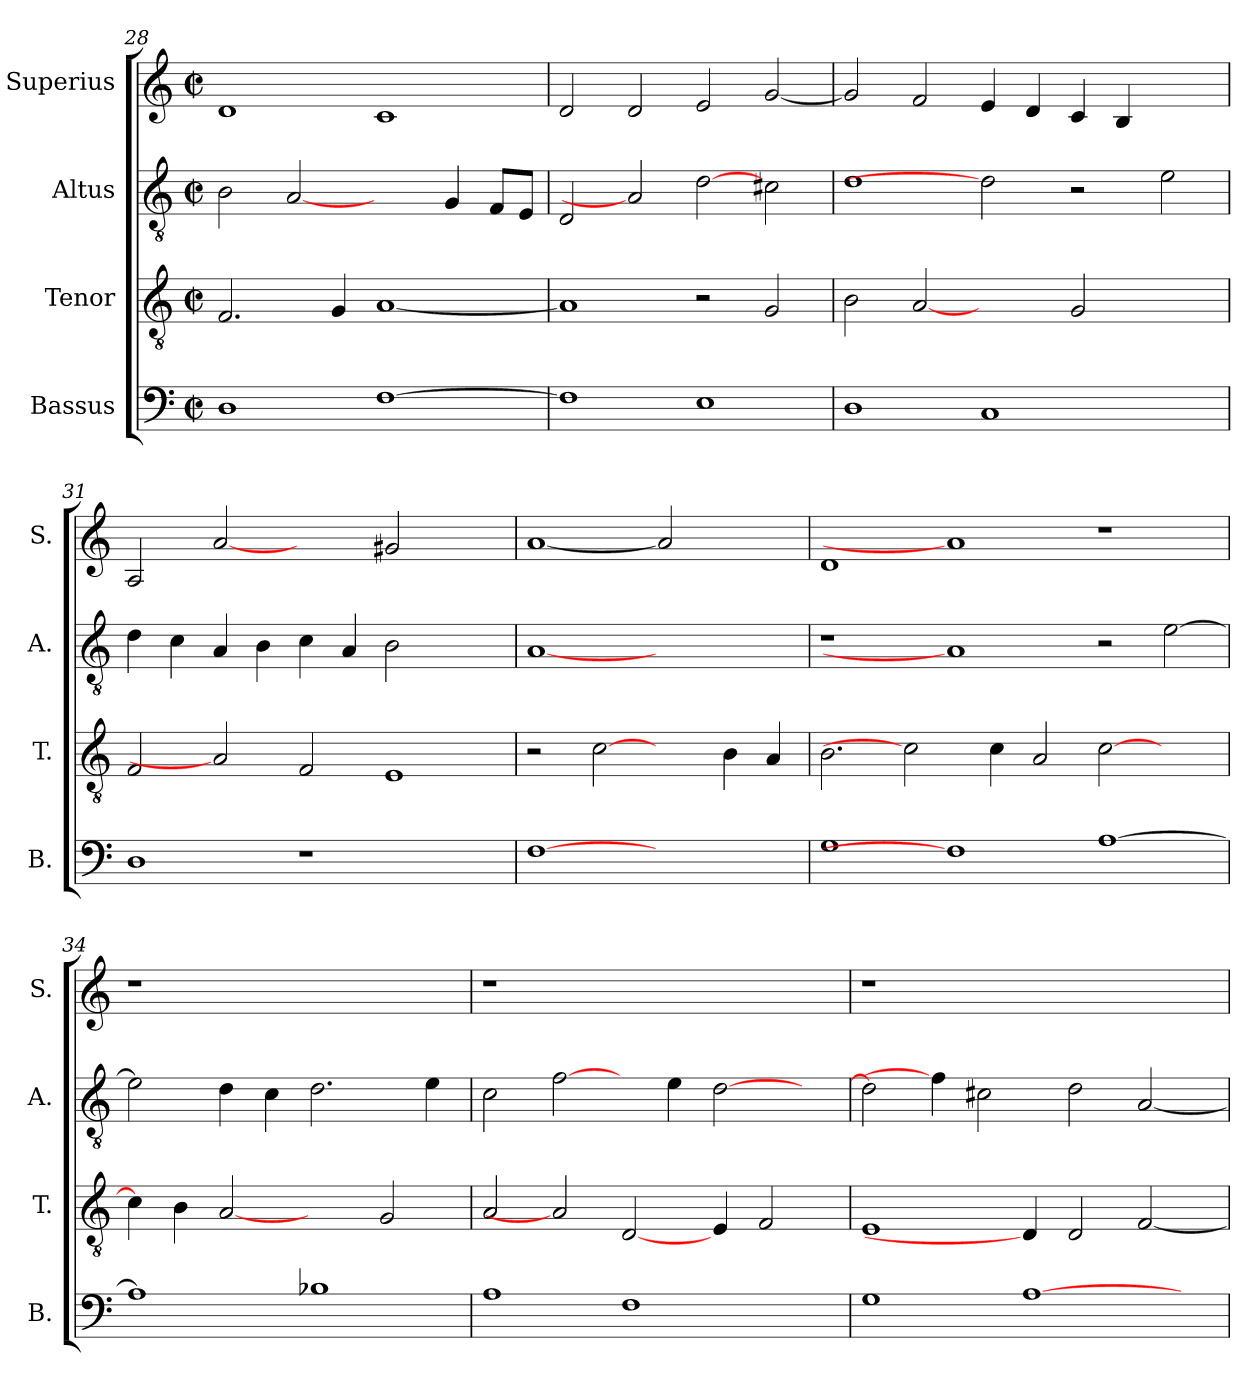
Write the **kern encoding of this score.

**kern	**kern	**kern	**kern
*part4	*part3	*part2	*part1
*staff4	*staff3	*staff2	*staff1
*I"Bassus	*I"Tenor	*I"Altus	*I"Superius
*I'B.	*I'T.	*I'A.	*I'S.
*clefF4	*clefGv2	*clefGv2	*clefG2
*	*ITrd7c12	*ITrd7c12	*
*k[]	*k[]	*k[]	*k[]
*C:	*C:	*C:	*C:
*M2/2	*M2/2	*M2/2	*M2/2
*met(c|)	*met(c|)	*met(c|)	*met(c|)
=28	=28	=28	=28
1Di	2.FFi/	2BBi\	1di
.	.	[2AAi	.
.	4GGi/	.	.
[>1Fi	[<1AAi	2ryy	1ci
.	.	4GGi/	.
.	.	8FFi/L	.
.	.	8EEi/J	.
=29	=29	=29	=29
1Fi]	1AAi]	2DDi/	2di/
.	.	2AAi]	2di/
1Ei	2r	[2Di	2ei/
.	2GGi/	2C#Xi\	[<2gi/
=30	=30	=30	=30
1Di	2BBi\	1Di	2gi/]
.	[2AAi	.	2fi/
1Ci	2ryy	2Di]	4ei/
.	.	.	4di/
.	2GGi/	2r	4ci/
.	.	.	4Bi/
2ryy	2ryy	2Ei\	2ryy
!!LO:PB:g=z
=31	=31	=31	=31
1Di	2FFi/	4Di\	2Ai/
.	.	4Ci\	.
.	2AAi]	4AAi/	[2ai
.	.	4BBi\	.
1r	2FFi/	4Ci\	2ryy
.	.	4AAi/	.
.	1EEi	2BBi\	2g#Xi/
2ryy	.	2ryy	2ryy
=32	=32	=32	=32
[1Fi	2r	[1AAi	[1ai
.	[2Ci	.	.
1ryy	2ryy	1ryy	2ai]
.	4BBi\	.	2ryy
.	4AAi/	.	.
=33	=33	=33	=33
1Gi	2.BBi\	1r	1di
.	2Ci]	.	.
1Fi]	.	1AAi]	1ai]
.	4Ci\	.	.
.	2AAi/	.	.
[>1Ai	[>2Ci\	2r	1r
.	2ryy	[>2Ei\	.
=34	=34	=34	=34
!	!	!	!LO:N:vis=1
1Ai]	4Ci\]	2Ei\]	1r
.	4BBi\	.	.
.	[2AAi	4Di\	.
.	.	4Ci\	.
1B-Xi	2ryy	2.Di\	1ryy
.	2GGi/	.	.
.	.	4Ei\	.
=35	=35	=35	=35
!	!	!	!LO:N:vis=1
1Ai	2AAi/	2Ci\	1r
.	2AAi]	[2Fi\	.
1Fi	[2DDi/	4ryy	1ryy
.	.	4Ei\	.
.	4EEi/	[>2Di\	.
.	2FFi/	.	.
4ryy	.	4ryy	4ryy
!!LO:LB:g=z
=36	=36	=36	=36
!	!	!	!LO:N:vis=1
1Gi	1EEi	2Di\]	1r
.	.	4Fi\]	.
.	.	2C#Xi\	.
[>1Ai	4DDi/]	.	1ryy
.	2DDi/	2Di\	.
.	[<2FFi/	[<2AAi/	.
4ryy	.	.	4ryy
=	=	=	=
*-	*-	*-	*-
